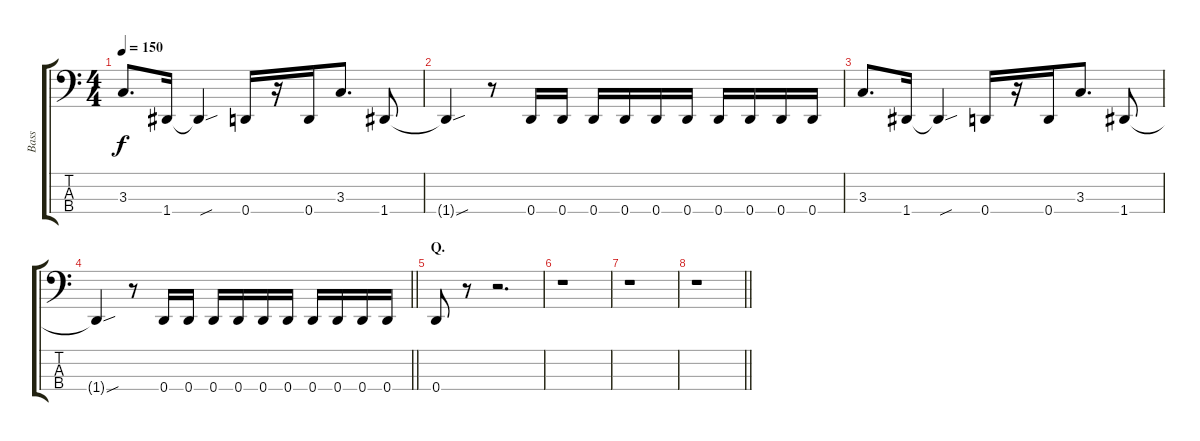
\track ("Bass" "Bass") {instrument electricbasspick}
\staff {score tabs}
\tuning (G2 D2 A1 D1) {hide}
\ts (4 4)
\tempo 150
\clef f4
\ks c
3.3.8{d dy f} 1.4.16 1.4{sou t}.4 0.4.16 r.16 0.4.16 3.3.8{d} 1.4.8 |
1.4{sou t}.4 r.8 0.4.16 0.4.16 0.4.16 0.4.16 0.4.16 0.4.16 0.4.16 0.4.16 0.4.16 0.4.16 |
3.3.8{d} 1.4.16 1.4{sou t}.4 0.4.16 r.16 0.4.16 3.3.8{d} 1.4.8 |
\barLineRight lightlight
1.4{sou t}.4 r.8 0.4.16 0.4.16 0.4.16 0.4.16 0.4.16 0.4.16 0.4.16 0.4.16 0.4.16 0.4.16 |
\section ("" "Q.")
0.4.8 r.8 r.2{d} |
r.1 |
r.1 |
\barLineRight lightlight
r.1
